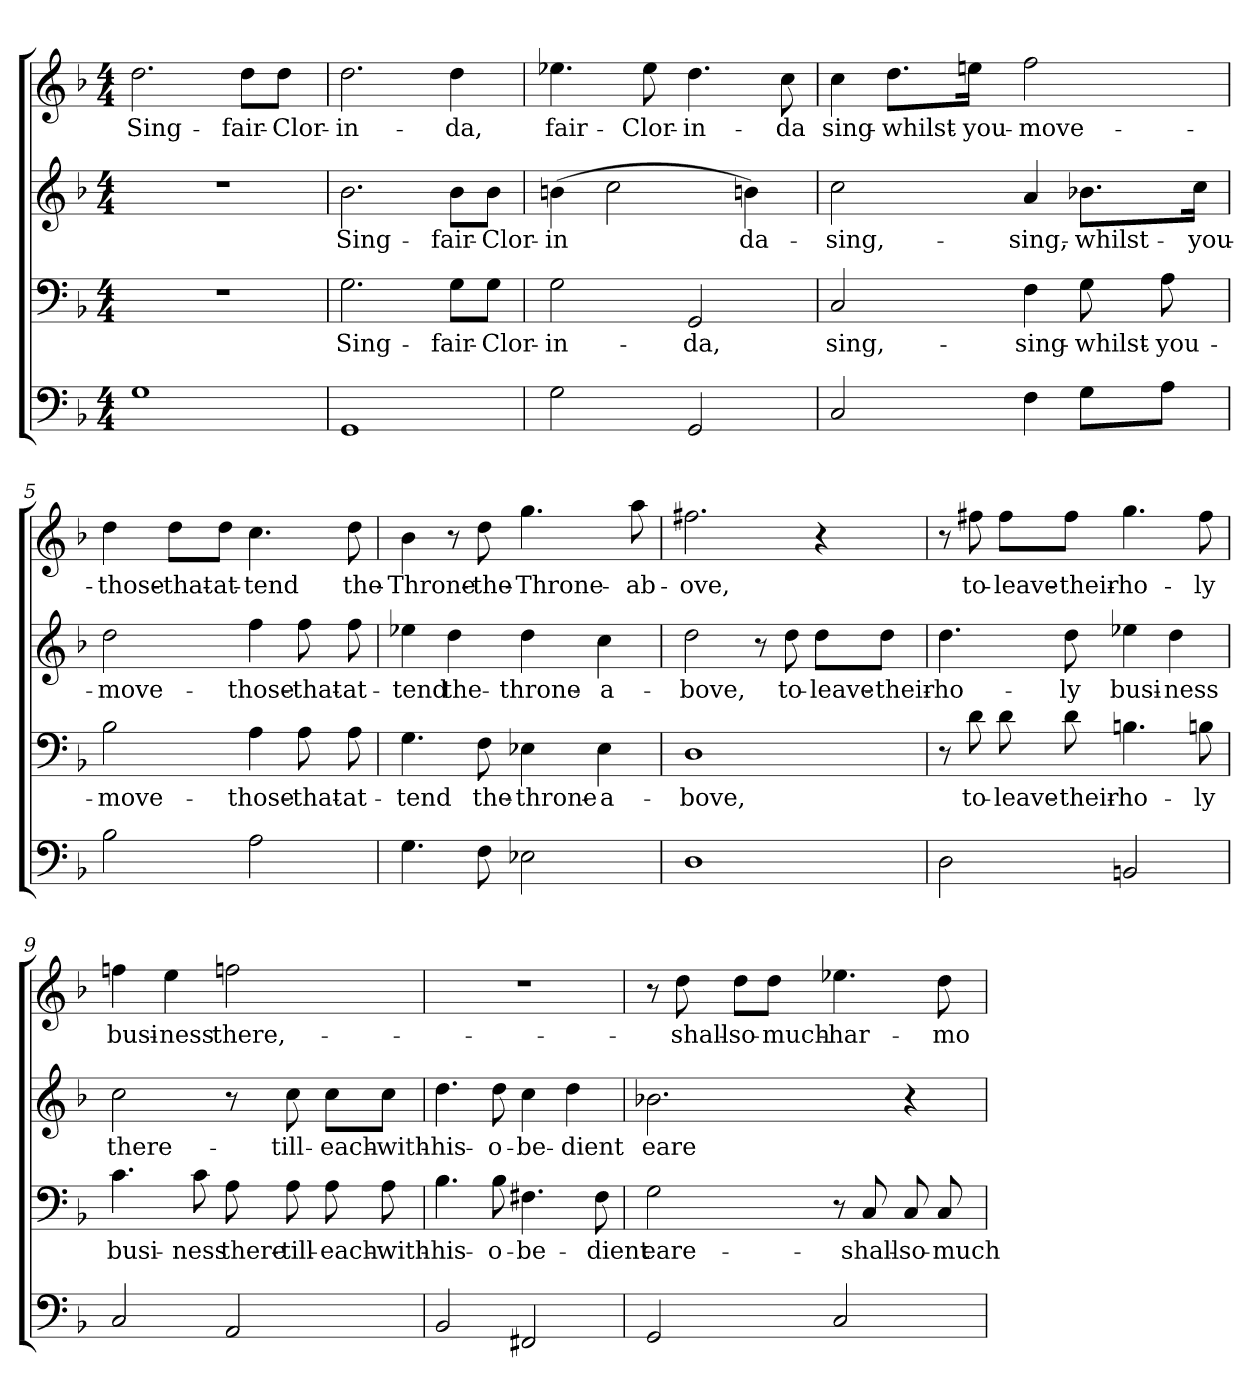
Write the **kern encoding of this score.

**kern	**kern	**text	**kern	**text	**kern	**text
*part4	*part3	*part3	*part2	*part2	*part1	*part1
*staff4	*staff3	*staff3	*staff2	*staff2	*staff1	*staff1
*clefF4	*clefF4	*	*clefG2	*	*clefG2	*
*k[b-]	*k[b-]	*	*k[b-]	*	*k[b-]	*
*F:	*F:	*	*F:	*	*F:	*
*M4/4	*M4/4	*	*M4/4	*	*M4/4	*
=1	=1	=1	=1	=1	=1	=1
1G\	1r	.	1r	.	2.dd\	Sing-
.	.	.	.	.	8dd\L	fair-
!	!	!	!	!	!	!LO:LY:i
.	.	.	.	.	8dd\J	Clor-
=2	=2	=2	=2	=2	=2	=2
!	!	!	!	!	!	!LO:LY:i
1GG/	2.G\	Sing-	2.b-\	Sing-	2.dd\	-in-
!	!	!	!	!	!	!LO:LY:i
.	8G\L	fair-	8b-\L	fair-	4dd\	-da,
!	!	!LO:LY:i	!	!LO:LY:i	!	!
.	8G\J	Clor-	8b-\J	Clor-	.	.
=3	=3	=3	=3	=3	=3	=3
!	!	!LO:LY:i	!	!LO:LY:i	!	!
2G\	2G\	-in-	(4bn\	-in	4.ee-X\	fair-
.	.	.	2cc\	.	.	.
!	!	!	!	!	!	!LO:LY:i
.	.	.	.	.	8ee-\	Clor-
!	!	!LO:LY:i	!	!	!	!LO:LY:i
2GG/	2GG/	-da,	.	.	4.dd\	-in-
!	!	!	!	!LO:LY:i	!	!
.	.	.	4bn\)	da-	.	.
!	!	!	!	!	!	!LO:LY:i
.	.	.	.	.	8cc\	-da
=4	=4	=4	=4	=4	=4	=4
2C/	2C/	sing,-	2cc\	sing,-	4cc\	sing-
.	.	.	.	.	8.dd\L	whilst-
.	.	.	.	.	16een\Jk	you-
4F\	4F\	sing-	4a/	sing,-	2ff\	move-
8G\L	8G\	whilst-	8.b-X\L	whilst-	.	.
8A\J	8A\	you-	.	.	.	.
.	.	.	16cc\Jk	you-	.	.
=5	=5	=5	=5	=5	=5	=5
2B-\	2B-\	move-	2dd\	move-	4dd\	those-
.	.	.	.	.	8dd\L	that-
.	.	.	.	.	8dd\J	at-
2A\	4A\	those-	4ff\	those-	4.cc\	-tend
.	8A\	that-	8ff\	that-	.	.
.	8A\	at-	8ff\	at-	8dd\	the-
!!LO:LB:g=z
=6	=6	=6	=6	=6	=6	=6
4.G\	4.G\	-tend	4ee-X\	-tend	4b-\	Throne-
.	.	.	4dd\	the-	8r	.
8F\	8F\	the-	.	.	8dd\	the-
2E-X\	4E-X\	throne-	4dd\	throne-	4.gg\	Throne-
.	4E-\	a-	4cc\	a-	.	.
.	.	.	.	.	8aa\	ab-
=7	=7	=7	=7	=7	=7	=7
1D\	1D\	-bove,	2dd\	-bove,	2.ff#X\	-ove,
.	.	.	8r	.	.	.
.	.	.	8dd\	to-	.	.
.	.	.	8dd\L	leave-	4r	.
.	.	.	8dd\J	their-	.	.
=8	=8	=8	=8	=8	=8	=8
2D\	8r	.	4.dd\	ho-	8r	.
.	8d\	to-	.	.	8ff#X\	to-
.	8d\	leave-	.	.	8ff#\L	leave-
.	8d\	their-	8dd\	-ly	8ff#\J	their-
2BBn/	4.Bn\	ho-	4ee-X\	busi-	4.gg\	ho-
.	.	.	4dd\	-ness	.	.
.	8Bn\	-ly	.	.	8ff#\	-ly
=9	=9	=9	=9	=9	=9	=9
2C/	4.c\	busi-	2cc\	there-	4ffn\	busi-
.	.	.	.	.	4ee\	-ness
.	8c\	-ness	.	.	.	.
2AA/	8A\	there-	8r	.	2ffn\	there,-
.	8A\	till-	8cc\	till-	.	.
.	8A\	each-	8cc\L	each-	.	.
.	8A\	with-	8cc\J	with-	.	.
!!LO:LB:g=z
=10	=10	=10	=10	=10	=10	=10
2BB-/	4.B-\	his-	4.dd\	his-	1r	.
.	8B-\	o-	8dd\	o-	.	.
2FF#X/	4.F#X\	-be-	4cc\	-be-	.	.
.	.	.	4dd\	-dient	.	.
.	8F#\	-dient	.	.	.	.
=11	=11	=11	=11	=11	=11	=11
2GG/	2G\	eare-	2.b-X\	eare-	8r	.
.	.	.	.	.	8dd\	shall-
.	.	.	.	.	8dd\L	so-
.	.	.	.	.	8dd\J	much-
2C/	8r	.	.	.	4.ee-X\	har-
.	8C/	shall-	.	.	.	.
.	8C/	so-	4r	.	.	.
.	8C/	much-	.	.	8dd\	-mo-
=	=	=	=	=	=	=
*-	*-	*-	*-	*-	*-	*-
